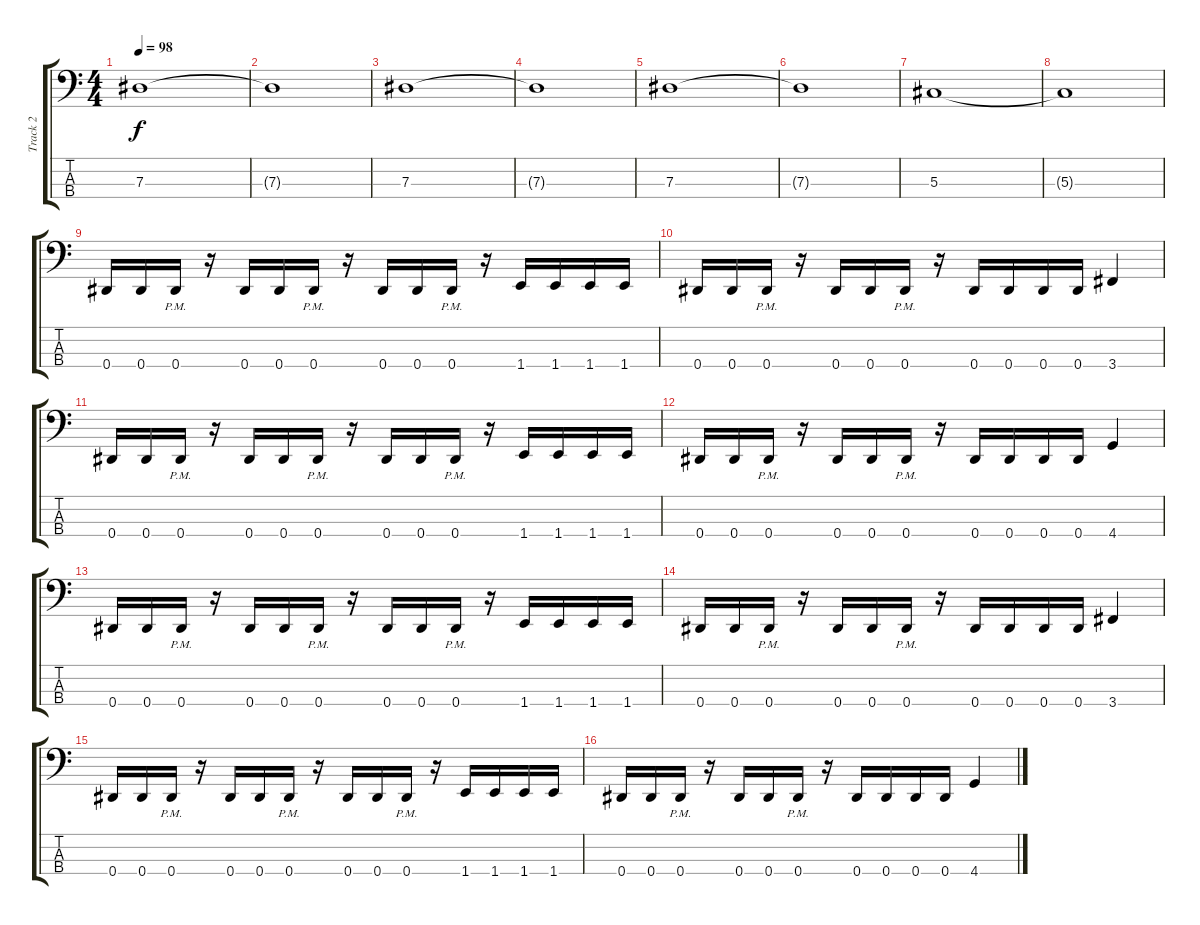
\track ("Track 2" "Track 2") {instrument electricbasspick}
\staff {score tabs}
\tuning (Gb2 Db2 Ab1 Eb1) {hide}
\ts (4 4)
\tempo 98
\clef f4
\ks c
7.3.1{dy f} |
7.3{t}.1 |
7.3.1 |
7.3{t}.1 |
7.3.1 |
7.3{t}.1 |
5.3.1 |
5.3{t}.1 |
0.4.16 0.4.16 0.4{pm}.16 r.16 0.4.16 0.4.16 0.4{pm}.16 r.16 0.4.16 0.4.16 0.4{pm}.16 r.16 1.4.16 1.4.16 1.4.16 1.4.16 |
0.4.16 0.4.16 0.4{pm}.16 r.16 0.4.16 0.4.16 0.4{pm}.16 r.16 0.4.16 0.4.16 0.4.16 0.4.16 3.4.4 |
0.4.16 0.4.16 0.4{pm}.16 r.16 0.4.16 0.4.16 0.4{pm}.16 r.16 0.4.16 0.4.16 0.4{pm}.16 r.16 1.4.16 1.4.16 1.4.16 1.4.16 |
0.4.16 0.4.16 0.4{pm}.16 r.16 0.4.16 0.4.16 0.4{pm}.16 r.16 0.4.16 0.4.16 0.4.16 0.4.16 4.4.4 |
0.4.16 0.4.16 0.4{pm}.16 r.16 0.4.16 0.4.16 0.4{pm}.16 r.16 0.4.16 0.4.16 0.4{pm}.16 r.16 1.4.16 1.4.16 1.4.16 1.4.16 |
0.4.16 0.4.16 0.4{pm}.16 r.16 0.4.16 0.4.16 0.4{pm}.16 r.16 0.4.16 0.4.16 0.4.16 0.4.16 3.4.4 |
0.4.16 0.4.16 0.4{pm}.16 r.16 0.4.16 0.4.16 0.4{pm}.16 r.16 0.4.16 0.4.16 0.4{pm}.16 r.16 1.4.16 1.4.16 1.4.16 1.4.16 |
0.4.16 0.4.16 0.4{pm}.16 r.16 0.4.16 0.4.16 0.4{pm}.16 r.16 0.4.16 0.4.16 0.4.16 0.4.16 4.4.4
